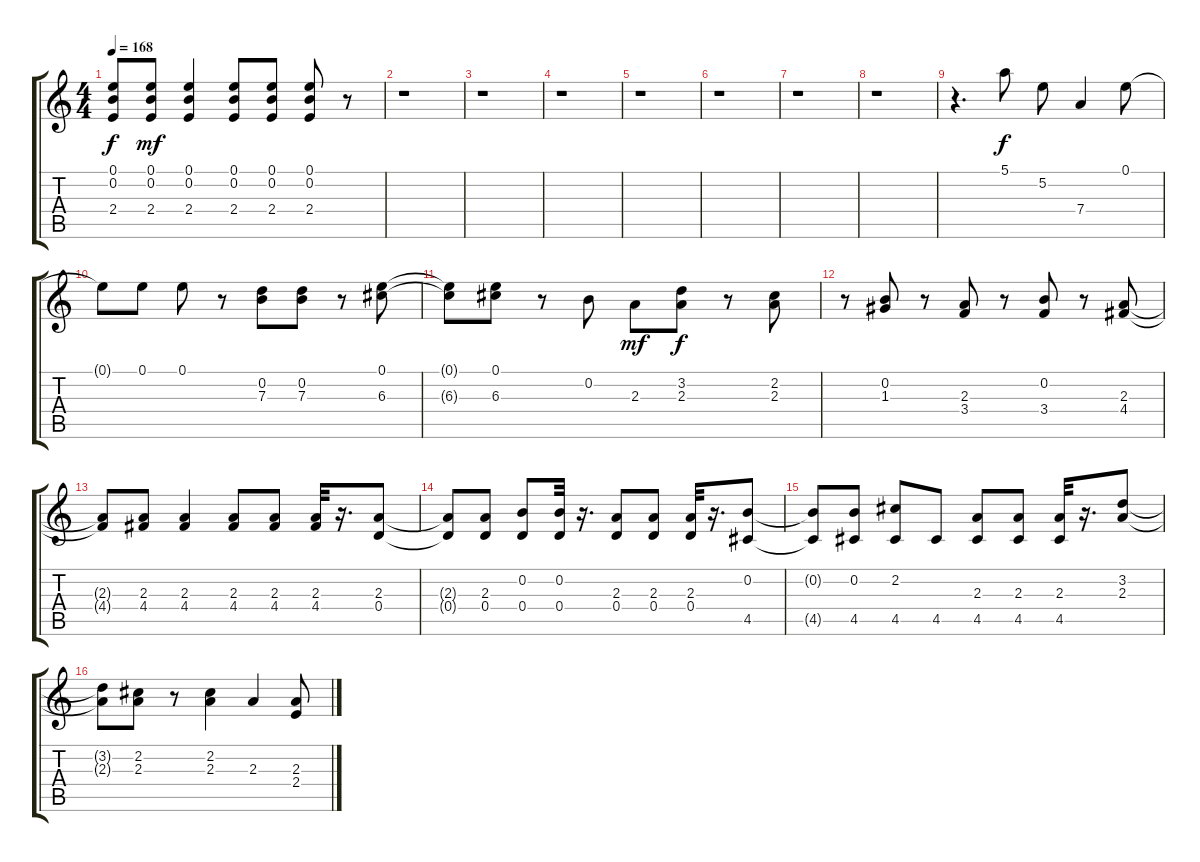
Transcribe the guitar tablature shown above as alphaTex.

\track "" {instrument overdrivenguitar}
\staff {score tabs}
\tuning (E4 B3 G3 D3 A2 E2) {hide}
\ts (4 4)
\tempo 168
\clef g2
\ks c
(0.1{t} 0.2{t} 2.4{t}).8{dy f} (0.1 0.2 2.4).8{dy mf} (0.1 0.2 2.4).4 (0.1 0.2 2.4).8 (0.1 0.2 2.4).8 (0.1 0.2 2.4).8 r.8 |
r.1 |
r.1 |
r.1 |
r.1 |
r.1 |
r.1 |
r.1 |
r.4{d} 5.1.8{dy f} 5.2.8 7.4.4 0.1.8 |
0.1{t}.8 0.1.8 0.1.8 r.8 (0.2 7.3).8 (0.2 7.3).8 r.8 (0.1 6.3).8 |
(0.1{t} 6.3{t}).8 (0.1 6.3).8 r.8 0.2.8 2.3.8{dy mf} (3.2 2.3).8{dy f} r.8 (2.2 2.3).8 |
r.8 (0.2 1.3).8 r.8 (2.3 3.4).8 r.8 (0.2 3.4).8 r.8 (2.3 4.4).8 |
(2.3{t} 4.4{t}).8 (2.3 4.4).8 (2.3 4.4).4 (2.3 4.4).8 (2.3 4.4).8 (2.3 4.4).32 r.16{d} (2.3 0.4).8 |
(2.3{t} 0.4{t}).8 (2.3 0.4).8 (0.2 0.4).8 (0.2 0.4).32 r.16{d} (2.3 0.4).8 (2.3 0.4).8 (2.3 0.4).32 r.16{d} (0.2 4.5).8 |
(0.2{t} 4.5{t}).8 (0.2 4.5).8 (2.2 4.5).8 4.5.8 (2.3 4.5).8 (2.3 4.5).8 (2.3 4.5).32 r.16{d} (3.2 2.3).8 |
(3.2{t} 2.3{t}).8 (2.2 2.3).8 r.8 (2.2 2.3).4 2.3.4 (2.3 2.4).8
